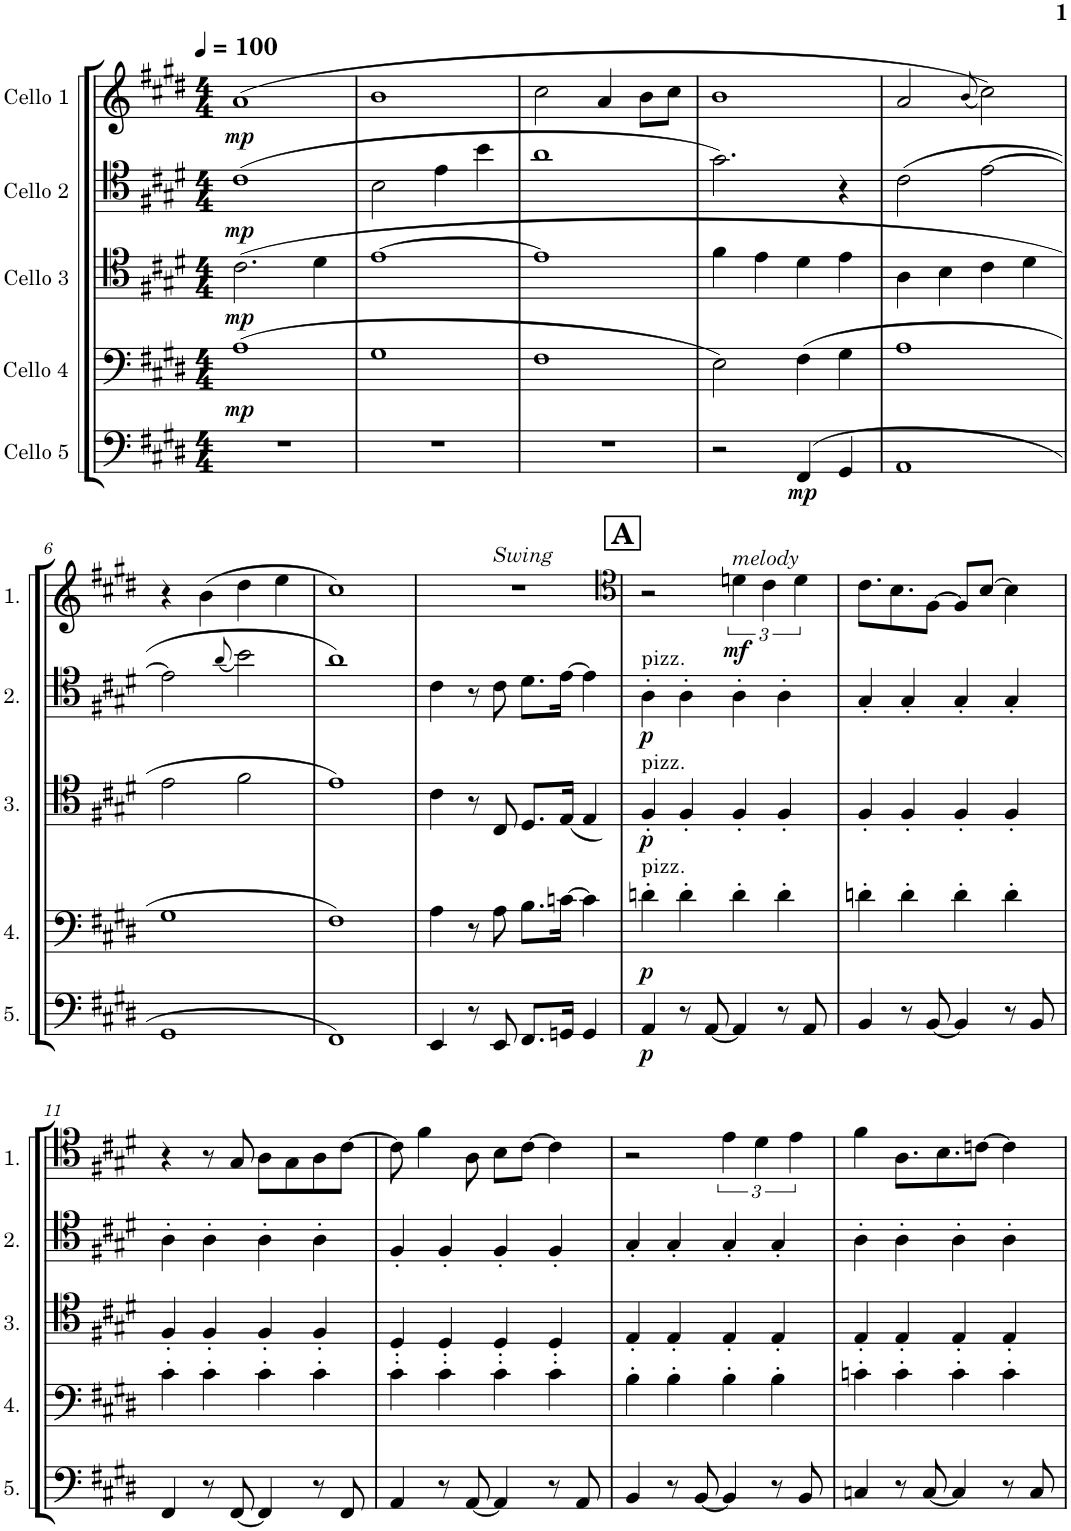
**kern	**dynam	**kern	**dynam	**kern	**dynam	**kern	**dynam	**kern	**dynam
*part5	*part5	*part4	*part4	*part3	*part3	*part2	*part2	*part1	*part1
*staff5	*staff5	*staff4	*staff4	*staff3	*staff3	*staff2	*staff2	*staff1	*staff1
*I"Cello 5	*	*I"Cello 4	*	*I"Cello 3	*	*I"Cello 2	*	*I"Cello 1	*
*clefF4	*	*clefF4	*	*clefC4	*	*clefC4	*	*clefG2	*
*k[f#c#g#d#]	*	*k[f#c#g#d#]	*	*k[f#c#g#d#]	*	*k[f#c#g#d#]	*	*k[f#c#g#d#]	*
*M4/4	*	*M4/4	*	*M4/4	*	*M4/4	*	*M4/4	*
*MM100	*	*MM100	*	*MM100	*	*MM100	*	*MM100	*
=1	=1	=1	=1	=1	=1	=1	=1	=1	=1
!	!	!	!LO:DY:b	!	!LO:DY:b	!	!LO:DY:b	!	!LO:DY:b
1r	.	(1A	mp	(>2.c#\	mp	(1c#	mp	(1a	mp
.	.	.	.	4d#\	.	.	.	.	.
=2	=2	=2	=2	=2	=2	=2	=2	=2	=2
1r	.	1G#	.	[1e	.	2B\	.	1b	.
.	.	.	.	.	.	4e\	.	.	.
.	.	.	.	.	.	4b\	.	.	.
=3	=3	=3	=3	=3	=3	=3	=3	=3	=3
1r	.	1F#	.	1e]	.	1a	.	2cc#\	.
.	.	.	.	.	.	.	.	4a/	.
.	.	.	.	.	.	.	.	8b\L	.
.	.	.	.	.	.	.	.	8cc#\J	.
=4	=4	=4	=4	=4	=4	=4	=4	=4	=4
2r	.	2E\)	.	4f#\	.	2.g#\)	.	1b	.
.	.	.	.	4e\	.	.	.	.	.
!	!LO:DY:b	!	!	!	!	!	!	!	!
(>4FF#/	mp	(4F#\	.	4d#\	.	.	.	.	.
4GG#/	.	4G#\	.	4e\	.	4r	.	.	.
=5	=5	=5	=5	=5	=5	=5	=5	=5	=5
1AA	.	1A	.	4A\	.	(2c#\	.	2a/	.
.	.	.	.	4B\	.	.	.	.	.
.	.	.	.	.	.	.	.	(8qb/	.
.	.	.	.	4c#\	.	[2e\	.	2cc#\))	.
.	.	.	.	4d#\	.	.	.	.	.
!!LO:LB:g=z
=6	=6	=6	=6	=6	=6	=6	=6	=6	=6
1GG#	.	1G#	.	2e\	.	2e\]	.	4r	.
.	.	.	.	.	.	.	.	(4b\	.
.	.	.	.	.	.	(8qa/	.	.	.
.	.	.	.	2f#\	.	2b\)	.	4dd#\	.
.	.	.	.	.	.	.	.	4ee\	.
=7	=7	=7	=7	=7	=7	=7	=7	=7	=7
1FF#)	.	1F#)	.	1e)	.	1a)	.	1cc#)	.
=8	=8	=8	=8	=8	=8	=8	=8	=8	=8
*	*	*	*	*	*	*	*	*^	*
4EE/	.	4A\	.	4c#\	.	4c#\	.	1r	4.ryy	.
8r	.	8r	.	8r	.	8r	.	.	.	.
!	!	!	!	!	!	!	!	!	!LO:TX:a:i:t=Swing	!
8EE/	.	8A\	.	8C#/	.	8c#\	.	.	2ryy	.
8.FF#/L	.	8.B\L	.	8.D#/L	.	8.d#\L	.	.	.	.
16GGn/Jk	.	[16cn\Jk	.	[16E/Jk	.	[16e\Jk	.	.	.	.
4GG/	.	4c\]	.	4E/]	.	4e\]	.	.	.	.
.	.	.	.	.	.	.	.	.	8ryy	.
*	*	*	*	*	*	*	*	*v	*v	*
!!LO:REH:place=s1:a:B:cj:fs=14:t=A
=9	=9	=9	=9	=9	=9	=9	=9	=9	=9
*	*	*	*	*	*	*	*	*clefC4	*
*	*	*	*	*	*	*	*	*^	*
!	!	!	!	!	!	!LO:TX:a:t=pizz.	!	!	!	!
!	!	!	!	!LO:TX:a:t=pizz.	!	!	!	!	!	!
!	!	!LO:TX:a:t=pizz.	!	!	!	!	!	!	!	!
!	!LO:DY:b	!	!LO:DY:b	!	!LO:DY:b	!	!LO:DY:b	!	!	!
*	*	*	*	*	*	*	*	*v	*v	*
4AA/	p	4dn'\	p	4F#'/	p	4A'\	p	2r	.
8r	.	4d'\	.	4F#'/	.	4A'\	.	.	.
[8AA/	.	.	.	.	.	.	.	.	.
!	!	!	!	!	!	!	!	!LO:TX:a:i:t=melody	!
!	!	!	!	!	!	!	!	!	!LO:DY:b
4AA/]	.	4d'\	.	4F#'/	.	4A'\	.	6dn\	mf
.	.	.	.	.	.	.	.	6c#\	.
8r	.	4d'\	.	4F#'/	.	4A'\	.	.	.
.	.	.	.	.	.	.	.	6d\	.
8AA/	.	.	.	.	.	.	.	.	.
=10	=10	=10	=10	=10	=10	=10	=10	=10	=10
4BB/	.	4dn'\	.	4F#'/	.	4G#'/	.	8.c#\L	.
.	.	.	.	.	.	.	.	8.B\	.
8r	.	4d'\	.	4F#'/	.	4G#'/	.	.	.
[8BB/	.	.	.	.	.	.	.	[8F#\J	.
4BB/]	.	4d'\	.	4F#'/	.	4G#'/	.	8F#/L]	.
.	.	.	.	.	.	.	.	[8B/J	.
8r	.	4d'\	.	4F#'/	.	4G#'/	.	4B\]	.
8BB/	.	.	.	.	.	.	.	.	.
!!LO:LB:g=z
=11	=11	=11	=11	=11	=11	=11	=11	=11	=11
4FF#/	.	4c#'\	.	4F#'/	.	4A'\	.	4r	.
8r	.	4c#'\	.	4F#'/	.	4A'\	.	8r	.
[8FF#/	.	.	.	.	.	.	.	8G#/	.
4FF#/]	.	4c#'\	.	4F#'/	.	4A'\	.	8A\L	.
.	.	.	.	.	.	.	.	8G#\	.
8r	.	4c#'\	.	4F#'/	.	4A'\	.	8A\	.
8FF#/	.	.	.	.	.	.	.	[8c#\J	.
=12	=12	=12	=12	=12	=12	=12	=12	=12	=12
4AA/	.	4c#'\	.	4D#'/	.	4F#'/	.	8c#\]	.
.	.	.	.	.	.	.	.	4f#\	.
8r	.	4c#'\	.	4D#'/	.	4F#'/	.	.	.
[8AA/	.	.	.	.	.	.	.	8A\	.
4AA/]	.	4c#'\	.	4D#'/	.	4F#'/	.	8B\L	.
.	.	.	.	.	.	.	.	[8c#\J	.
8r	.	4c#'\	.	4D#'/	.	4F#'/	.	4c#\]	.
8AA/	.	.	.	.	.	.	.	.	.
=13	=13	=13	=13	=13	=13	=13	=13	=13	=13
4BB/	.	4B'\	.	4E'/	.	4G#'/	.	2r	.
8r	.	4B'\	.	4E'/	.	4G#'/	.	.	.
[8BB/	.	.	.	.	.	.	.	.	.
4BB/]	.	4B'\	.	4E'/	.	4G#'/	.	6e\	.
.	.	.	.	.	.	.	.	6d#\	.
8r	.	4B'\	.	4E'/	.	4G#'/	.	.	.
.	.	.	.	.	.	.	.	6e\	.
8BB/	.	.	.	.	.	.	.	.	.
=14	=14	=14	=14	=14	=14	=14	=14	=14	=14
4Cn/	.	4cn'\	.	4E'/	.	4A'\	.	4f#\	.
8r	.	4c'\	.	4E'/	.	4A'\	.	8.A\L	.
[8C/	.	.	.	.	.	.	.	.	.
.	.	.	.	.	.	.	.	8.B\	.
4C/]	.	4c'\	.	4E'/	.	4A'\	.	.	.
.	.	.	.	.	.	.	.	[8cn\J	.
8r	.	4c'\	.	4E'/	.	4A'\	.	4c\]	.
8C/	.	.	.	.	.	.	.	.	.
=	=	=	=	=	=	=	=	=	=
*-	*-	*-	*-	*-	*-	*-	*-	*-	*-
